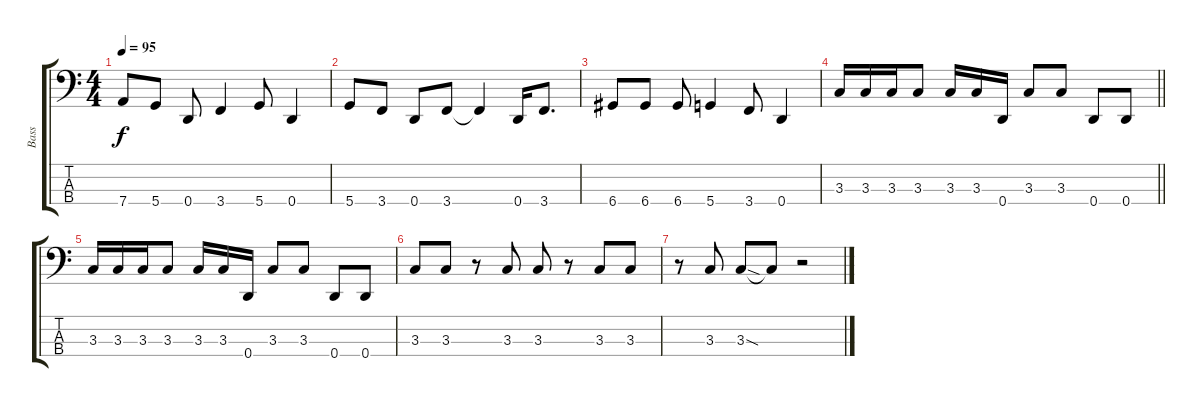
\track ("Bass" "Bass") {instrument electricbassfinger}
\staff {score tabs}
\tuning (G2 D2 A1 D1) {hide}
\ts (4 4)
\tempo 95
\clef f4
\ks c
7.4.8{dy f} 5.4.8 0.4.8 3.4.4 5.4.8 0.4.4 |
5.4.8 3.4.8 0.4.8 3.4.8 3.4{t}.4 0.4.16 3.4.8{d} |
6.4.8 6.4.8 6.4.8 5.4.4 3.4.8 0.4.4 |
\barLineRight lightlight
3.3.16 3.3.16 3.3.16 3.3.8 3.3.16 3.3.16 0.4.16 3.3.8 3.3.8 0.4.8 0.4.8 |
3.3.16 3.3.16 3.3.16 3.3.8 3.3.16 3.3.16 0.4.16 3.3.8 3.3.8 0.4.8 0.4.8 |
3.3.8 3.3.8 r.8 3.3.8 3.3.8 r.8 3.3.8 3.3.8 |
r.8 3.3.8 3.3{sod}.8 3.3{t}.8 r.2
